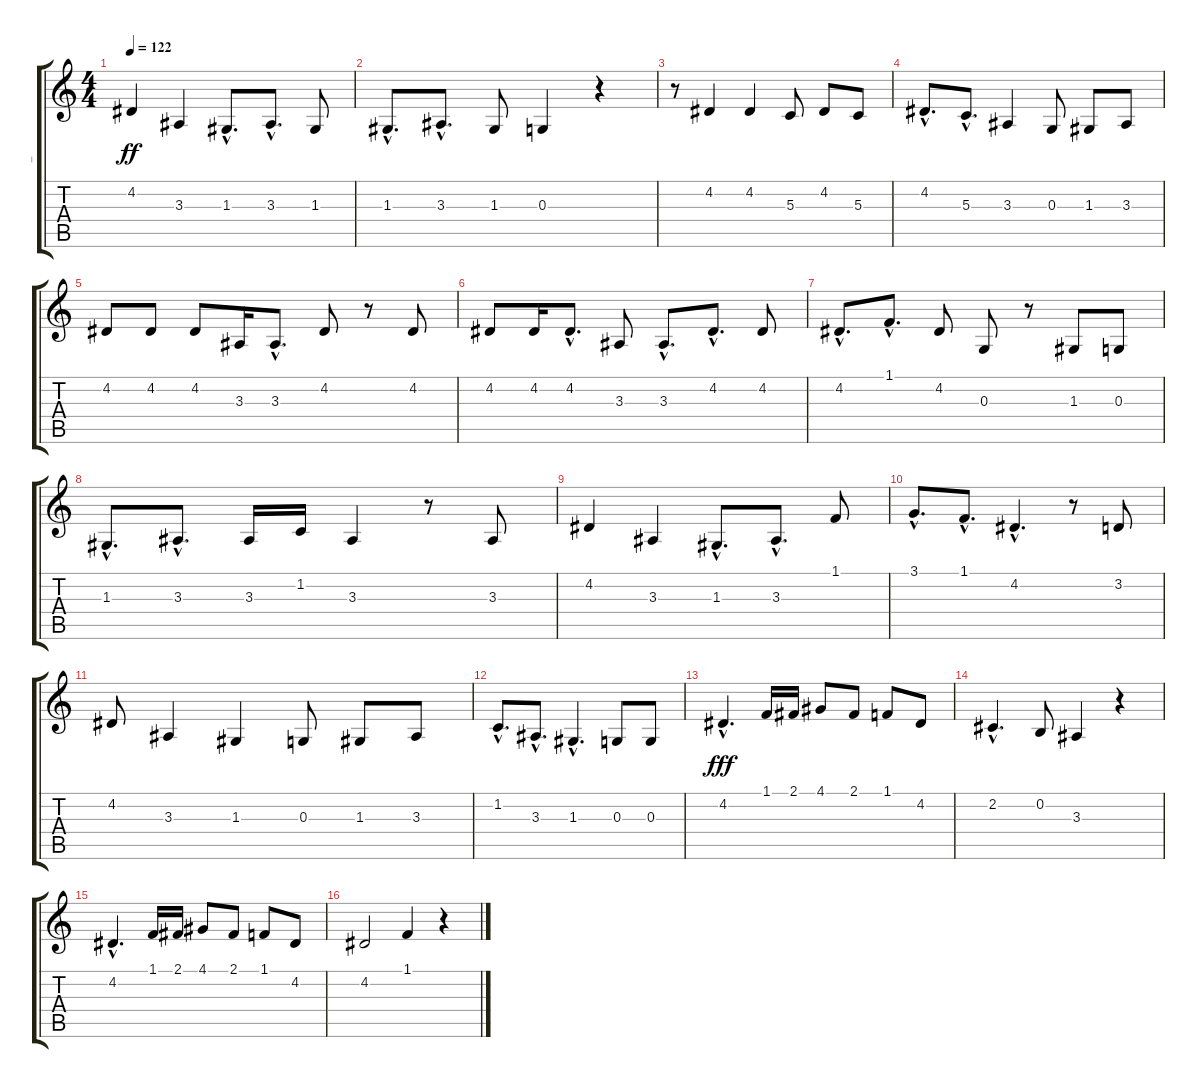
\track ("_" "_") {instrument voiceoohs}
\staff {score tabs}
\tuning (E4 B3 G3 D3 A2 E2) {hide}
\ts (4 4)
\tempo 122
\clef g2
\ks c
4.2.4{dy ff} 3.3.4 1.3{hac}.8{d} 3.3{hac}.8{d} 1.3.8 |
1.3{hac}.8{d} 3.3{hac}.8{d} 1.3.8 0.3.4 r.4 |
r.8 4.2.4 4.2.4 5.3.8 4.2.8 5.3.8 |
4.2{hac}.8{d} 5.3{hac}.8{d} 3.3.4 0.3.8 1.3.8 3.3.8 |
4.2.8 4.2.8 4.2.8 3.3.16 3.3{hac}.8{d} 4.2.8 r.8 4.2.8 |
4.2.8 4.2.16 4.2{hac}.8{d} 3.3.8 3.3{hac}.8{d} 4.2{hac}.8{d} 4.2.8 |
4.2{hac}.8{d} 1.1{hac}.8{d} 4.2.8 0.3.8 r.8 1.3.8 0.3.8 |
1.3{hac}.8{d} 3.3{hac}.8{d} 3.3.16 1.2.16 3.3.4 r.8 3.3.8 |
4.2.4 3.3.4 1.3{hac}.8{d} 3.3{hac}.8{d} 1.1.8 |
3.1{hac}.8{d} 1.1{hac}.8{d} 4.2{hac}.4{d} r.8 3.2.8 |
4.2.8 3.3.4 1.3.4 0.3.8 1.3.8 3.3.8 |
1.2{hac}.8{d} 3.3{hac}.8{d} 1.3{hac}.4{d} 0.3.8 0.3.8 |
4.2{hac}.4{d dy fff} 1.1.16 2.1.16 4.1.8 2.1.8 1.1.8 4.2.8 |
2.2{hac}.4{d} 0.2.8 3.3.4 r.4 |
4.2{hac}.4{d} 1.1.16 2.1.16 4.1.8 2.1.8 1.1.8 4.2.8 |
4.2.2 1.1.4 r.4
